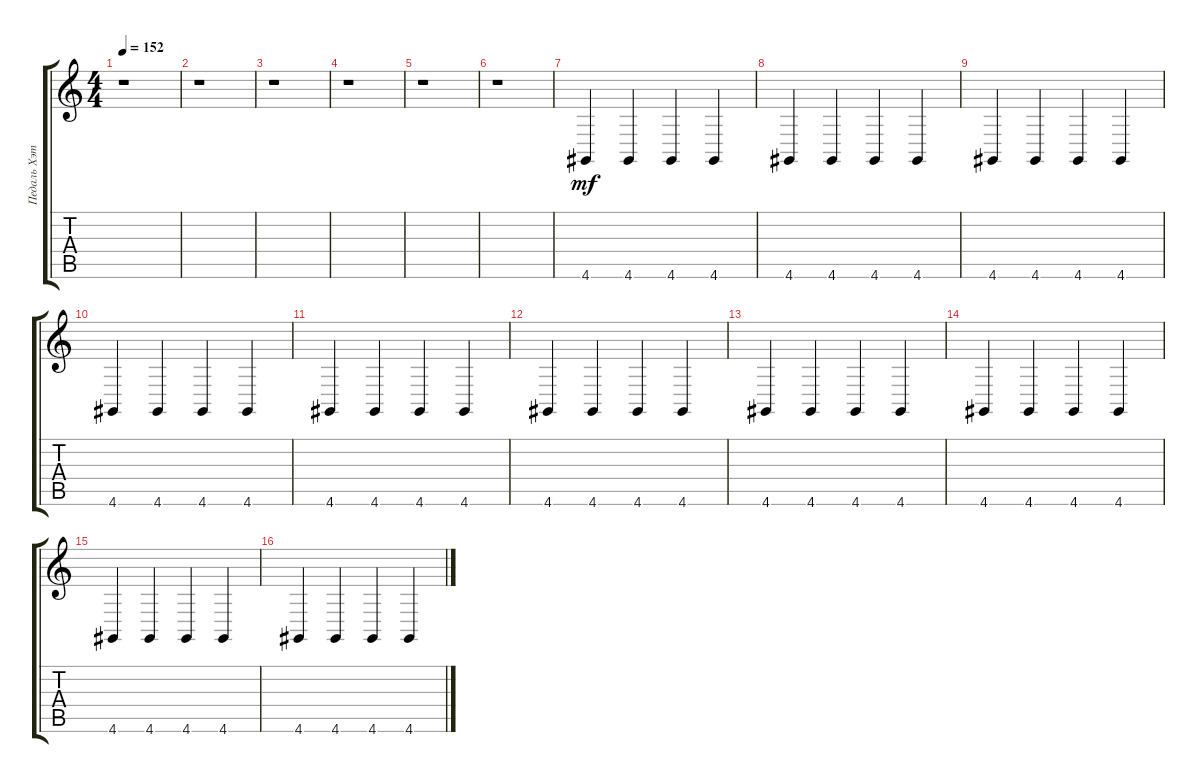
\track ("Педаль Хэт" "Педаль Хэт") {instrument acousticgrandpiano}
\staff {score tabs}
\tuning (E4 B3 G3 D3 A2 E2) {hide}
\ts (4 4)
\tempo 152
\clef g2
\ks c
r.1{dy mf} |
r.1 |
r.1 |
r.1 |
r.1 |
r.1 |
4.6.4 4.6.4 4.6.4 4.6.4 |
4.6.4 4.6.4 4.6.4 4.6.4 |
4.6.4 4.6.4 4.6.4 4.6.4 |
4.6.4 4.6.4 4.6.4 4.6.4 |
4.6.4 4.6.4 4.6.4 4.6.4 |
4.6.4 4.6.4 4.6.4 4.6.4 |
4.6.4 4.6.4 4.6.4 4.6.4 |
4.6.4 4.6.4 4.6.4 4.6.4 |
4.6.4 4.6.4 4.6.4 4.6.4 |
4.6.4 4.6.4 4.6.4 4.6.4
